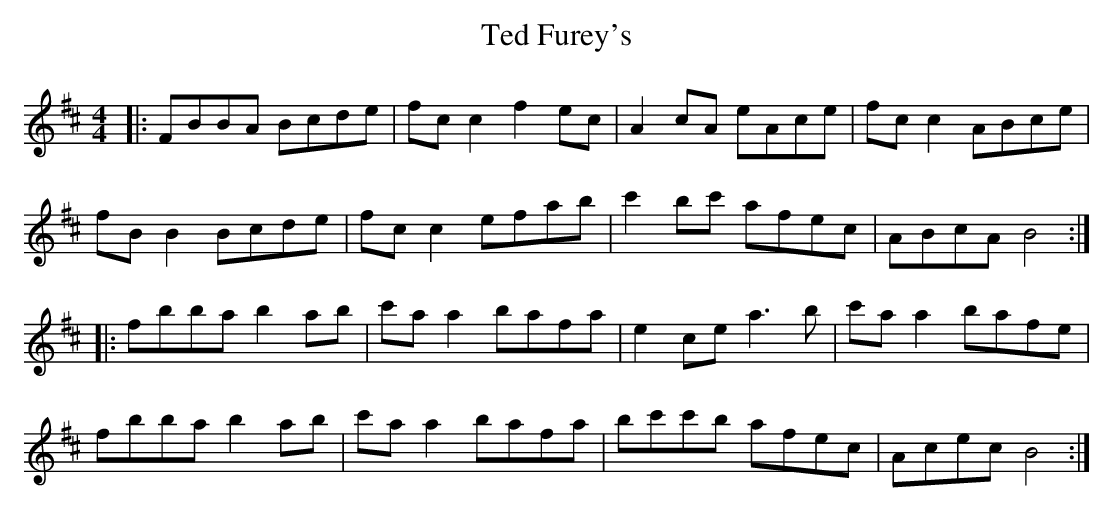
X:1
T: Ted Furey's
M: 4/4
L: 1/8
K: Bmin
|:FBBA Bcde|fcc2 f2ec|A2cA eAce|fcc2 ABce|
fBB2 Bcde|fcc2 efab|c'2bc' afec|ABcA B4:|
|:fbba b2ab|c'aa2 bafa|e2ce a3b|c'aa2 bafe|
fbba b2ab|c'aa2 bafa|bc'c'b afec|Acec B4:|
